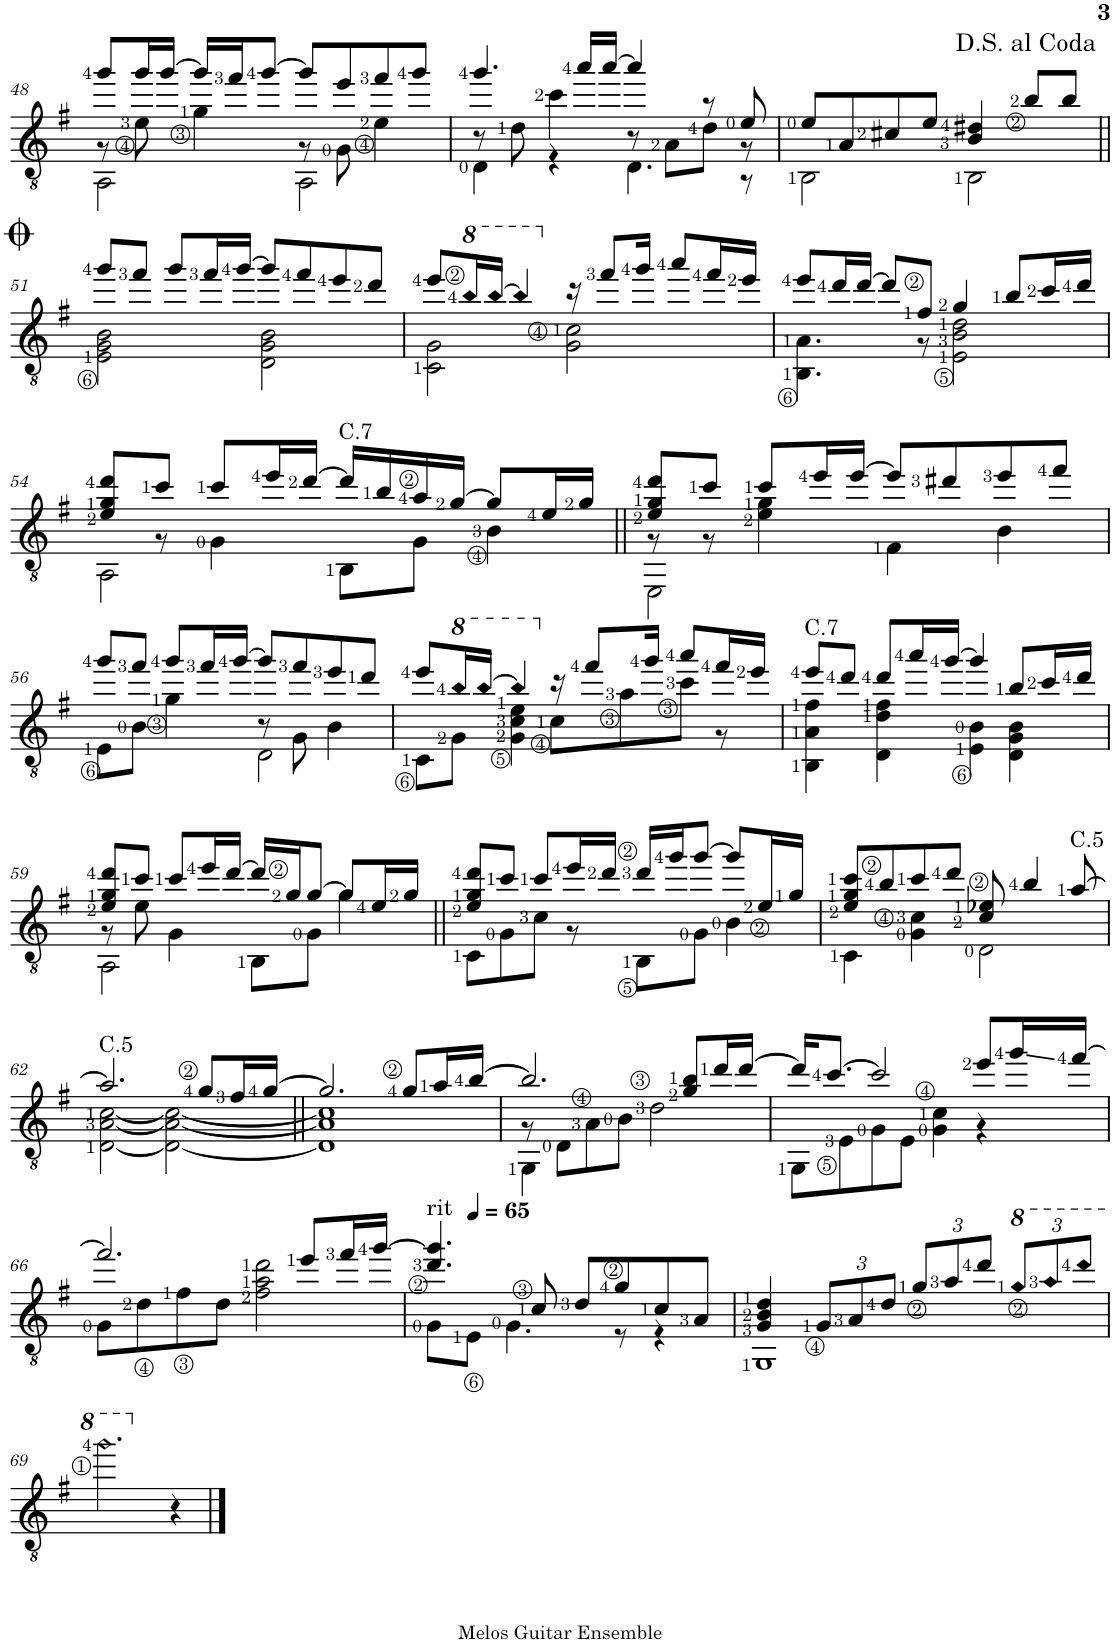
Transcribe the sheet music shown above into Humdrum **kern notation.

**kern
*part1
*staff1
*I"클래식 기타
!!LO:PB:g=z
*clefGv2
*k[f#]
*M4/4
=48
*^
*	*^
8gg/L	8r	2AA\
16gg/L	8e\	.
[16gg/JJ	.	.
16gg/LL]	4g\	.
16ff#/J	.	.
[8gg/J	.	.
8gg/L]	8r	2AA\
8ee/	8G\	.
8ff#/	4e\	.
8gg/J	.	.
=49	=49	=49
4.gg/	8r	4D\
.	8d\	.
.	4cc\	4r
16aa/LL	.	.
[16aa/JJ	.	.
4aa/]	8r	4.D\
.	8A\L	.
8r	8d\J	.
8e/	8r	8r
*	*v	*v
=50	=50
8e/L	2BB\
8A/	.
8c#X/	.
8e/J	.
4B/ 4d#X/	2BB\
8b/L	.
8b/J	.
!!LO:LB:g=z	!!
=51||	=51||
8gg/L	2E\ 2G\ 2B\
8ff#/J	.
8gg/L	.
16ff#/L	.
[16gg/JJ	.
8gg/L]	2D\ 2G\ 2B\
8ff#/	.
8ee/	.
8dd/J	.
=52	=52
8ee/L	2C\ 2G\
*8va	*
!LO:N:head=diamond	!
16bb/L	.
!LO:N:head=diamond	!
[16bb/JJ	.
!LO:N:head=diamond	!
4bb/]	.
*X8va	*
16r	2G\ 2c\
8ff#/L	.
16gg/Jk	.
8aa/L	.
16ff#/L	.
16ee/JJ	.
=53	=53
8ee/L	4.BB\ 4.A\
16dd/L	.
[16dd/JJ	.
8dd/L]	.
8f#/J	8r
4g/	2E\ 2B\ 2d\
8b/L	.
16cc/L	.
16dd/JJ	.
!!LO:LB:g=z	!!
=54	=54
*	*^
8e/ 8g/ 8dd/L	8ryy	2AA\
8cc/J	8r	.
8cc/L	4G\	.
16ee/L	.	.
[16dd/JJ	.	.
!LO:TX:a:t=C.7	!	!
16dd/LL]	8BB\L	2ryy
16b/	.	.
16a/	8G\J	.
[16g/JJ	.	.
8g/L]	4B\	.
16e/L	.	.
16g/JJ	.	.
=55||	=55||	=55||
8e/ 8g/ 8dd/L	8r	2EE\
8cc/J	8r	.
8cc/L	4e\ 4g\	.
16ee/L	.	.
[16ee/JJ	.	.
8ee/L]	4F#\	2ryy
8dd#X/	.	.
8ee/	4B\	.
8ff#/J	.	.
!!LO:LB:g=z	!!	!!
=56	=56	=56
8gg/L	8E\L	2ryy
8ff#/J	8B\J	.
8gg/L	4g\	.
16ff#/L	.	.
[16gg/JJ	.	.
8gg/L]	8r	2D\
8ff#/	8G\	.
8ee/	4B\	.
8dd/J	.	.
*	*v	*v
=57	=57
8ee/L	8C\L
*8va	*
!LO:N:head=diamond	!
16bb/L	8g\J
!LO:N:head=diamond	!
[16bb/JJ	.
!LO:N:head=diamond	!
4bb/]	4g\ 4cc\ 4ee\
*X8va	*
16r	8c\L
8ff#/L	.
.	8a\
16gg/Jk	.
8aa/L	8cc\J
16ff#/L	8r
16ee/JJ	.
=58	=58
!LO:TX:a:t=C.7	!
8ee/L	4BB\ 4A\ 4f#\
8dd/J	.
8dd/L	4D\ 4d\ 4f#\
16aa/L	.
[16gg/JJ	.
4gg/]	4E\ 4B\
8b/L	4D\ 4G\ 4B\
16cc/L	.
16dd/JJ	.
!!LO:LB:g=z	!!
=59	=59
*	*^
8e/ 8g/ 8dd/L	8r	2AA\
8cc/J	8e\	.
8cc/L	4G\	.
16ee/L	.	.
[16dd/JJ	.	.
16dd/LL]	8BB\L	2ryy
16g/J	.	.
[8g/J	8G\J	.
8g/L]	4g\	.
16e/L	.	.
16g/JJ	.	.
*	*v	*v
=60||	=60||
8e/ 8g/ 8dd/L	8C\L
8cc/J	8G\
8cc/L	8c\J
16ee/L	8r
16dd/JJ	.
16dd/LL	8BB\L
16gg/J	.
[8gg/J	8G\J
8gg/L]	4B\
16e/L	.
16g/JJ	.
=61	=61
8e/ 8g/ 8cc/L	4C\
8b/	.
8cc/	4G\ 4c\
8dd/J	.
8c/ 8e-X/	2D\
4b/	.
!LO:TX:a:t=C.5	!
[8a/	.
!!LO:LB:g=z	!!
=62	=62
!LO:TX:a:t=C.5	!
2.a/]	[2D\ [2A\ [2c\
.	2D\_ 2A\_ 2c\_
8g/L	.
16f#/L	.
[16g/JJ	.
=63||	=63||
2.g/]	1D] 1A] 1c]
8g/L	.
16a/L	.
[16b/JJ	.
=64	=64
*	*^
2.b/]	8r	4GG\
.	8D\L	.
.	8A\	2.ryy
.	8B\J	.
.	2d\	.
8g/ 8b/L	.	.
16dd/L	.	.
[16dd/JJ	.	.
*	*v	*v
=65	=65
16dd/KL]	8GG\L
[8.cc/J	.
.	8E\
2cc/]	8G\
.	8E\J
.	4G\ 4c\
8ee/L	4r
16gg/L	.
[16ff#/JJ	.
!!LO:LB:g=z	!!
=66	=66
2.ff#/]	8G\L
.	8d\
.	8f#\
.	8d\J
.	2f#\ 2a\ 2dd\
8ee/L	.
16ff#/L	.
[16gg/JJ	.
=67	=67
*MM65	*
!LO:TX:a:t=rit	!
4.dd/ 4.gg/]	8G\L
.	8E\J
.	4.G\
8c/	.
8d/L	.
8g/	8r
8c/	4r
8A/J	.
=68	=68
4G/ 4B/ 4d/	1GG
*Xbrackettup	*
12G/L	.
12A/	.
12d/J	.
12g/L	.
12a/	.
12dd/J	.
*8va	*
!LO:N:head=diamond	!
12gg/L	.
!LO:N:head=diamond	!
12aa/	.
!LO:N:head=diamond	!
12ddd/J	.
*v	*v
!!LO:LB:g=z
=69
!LO:N:head=diamond
2.ggg\
*X8va
4r
==
*-
